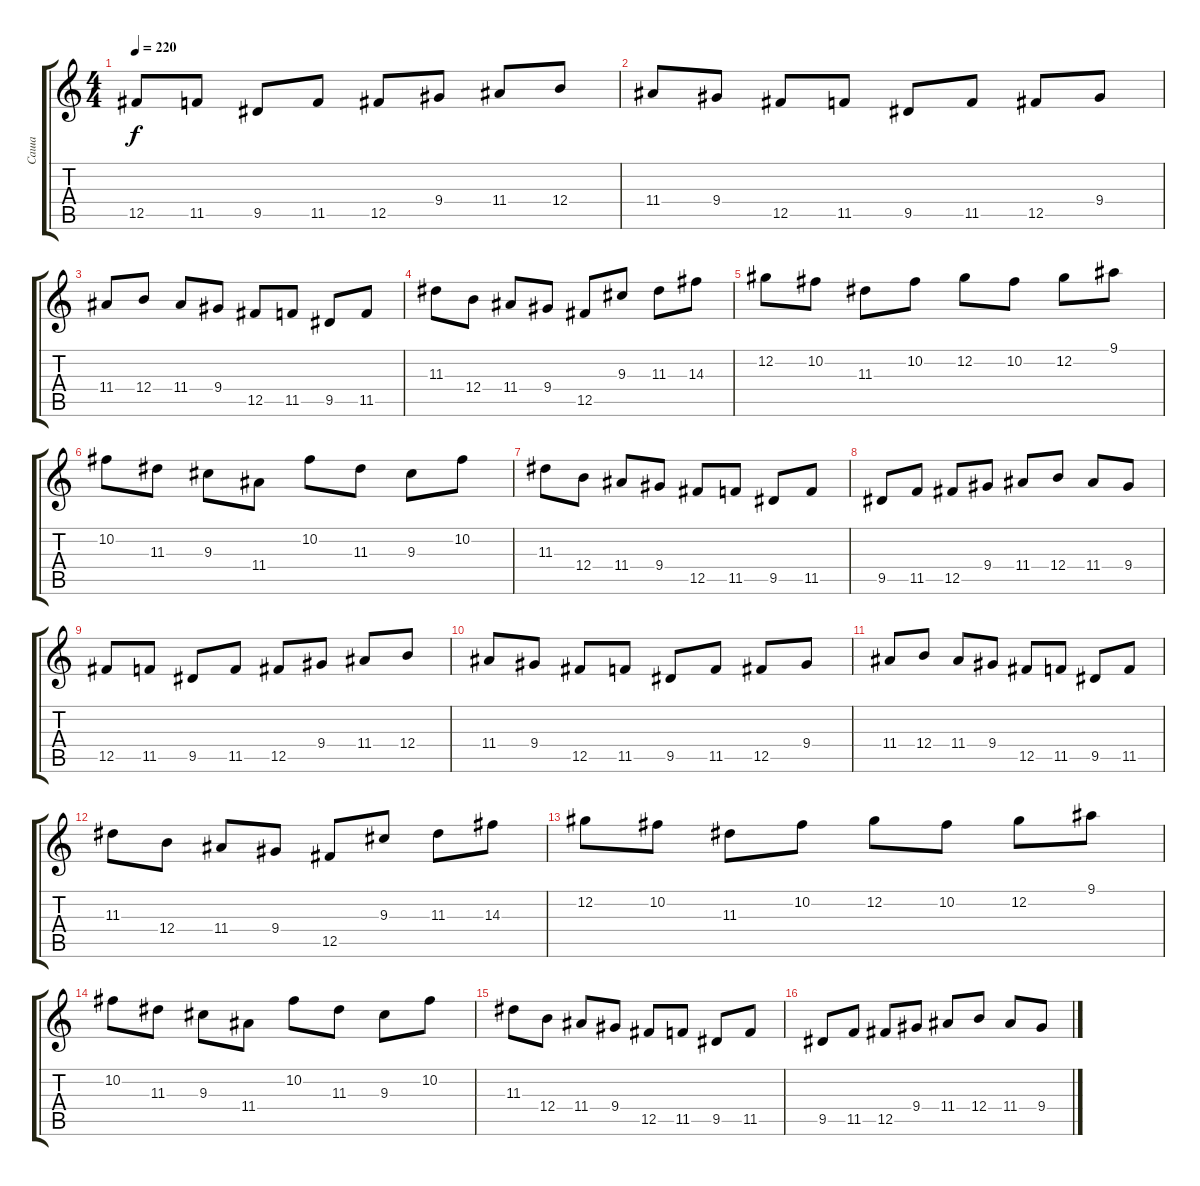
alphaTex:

\track ("Саша" "Саша") {instrument distortionguitar}
\staff {score tabs}
\tuning (Db4 Ab3 E3 B2 Gb2 B1) {hide}
\ts (4 4)
\tempo 220
\clef g2
\ks c
12.5.8{dy f} 11.5.8 9.5.8 11.5.8 12.5.8 9.4.8 11.4.8 12.4.8 |
11.4.8 9.4.8 12.5.8 11.5.8 9.5.8 11.5.8 12.5.8 9.4.8 |
11.4.8 12.4.8 11.4.8 9.4.8 12.5.8 11.5.8 9.5.8 11.5.8 |
11.3.8 12.4.8 11.4.8 9.4.8 12.5.8 9.3.8 11.3.8 14.3.8 |
12.2.8 10.2.8 11.3.8 10.2.8 12.2.8 10.2.8 12.2.8 9.1.8 |
10.2.8 11.3.8 9.3.8 11.4.8 10.2.8 11.3.8 9.3.8 10.2.8 |
11.3.8 12.4.8 11.4.8 9.4.8 12.5.8 11.5.8 9.5.8 11.5.8 |
9.5.8 11.5.8 12.5.8 9.4.8 11.4.8 12.4.8 11.4.8 9.4.8 |
12.5.8 11.5.8 9.5.8 11.5.8 12.5.8 9.4.8 11.4.8 12.4.8 |
11.4.8 9.4.8 12.5.8 11.5.8 9.5.8 11.5.8 12.5.8 9.4.8 |
11.4.8 12.4.8 11.4.8 9.4.8 12.5.8 11.5.8 9.5.8 11.5.8 |
11.3.8 12.4.8 11.4.8 9.4.8 12.5.8 9.3.8 11.3.8 14.3.8 |
12.2.8 10.2.8 11.3.8 10.2.8 12.2.8 10.2.8 12.2.8 9.1.8 |
10.2.8 11.3.8 9.3.8 11.4.8 10.2.8 11.3.8 9.3.8 10.2.8 |
11.3.8 12.4.8 11.4.8 9.4.8 12.5.8 11.5.8 9.5.8 11.5.8 |
9.5.8 11.5.8 12.5.8 9.4.8 11.4.8 12.4.8 11.4.8 9.4.8
